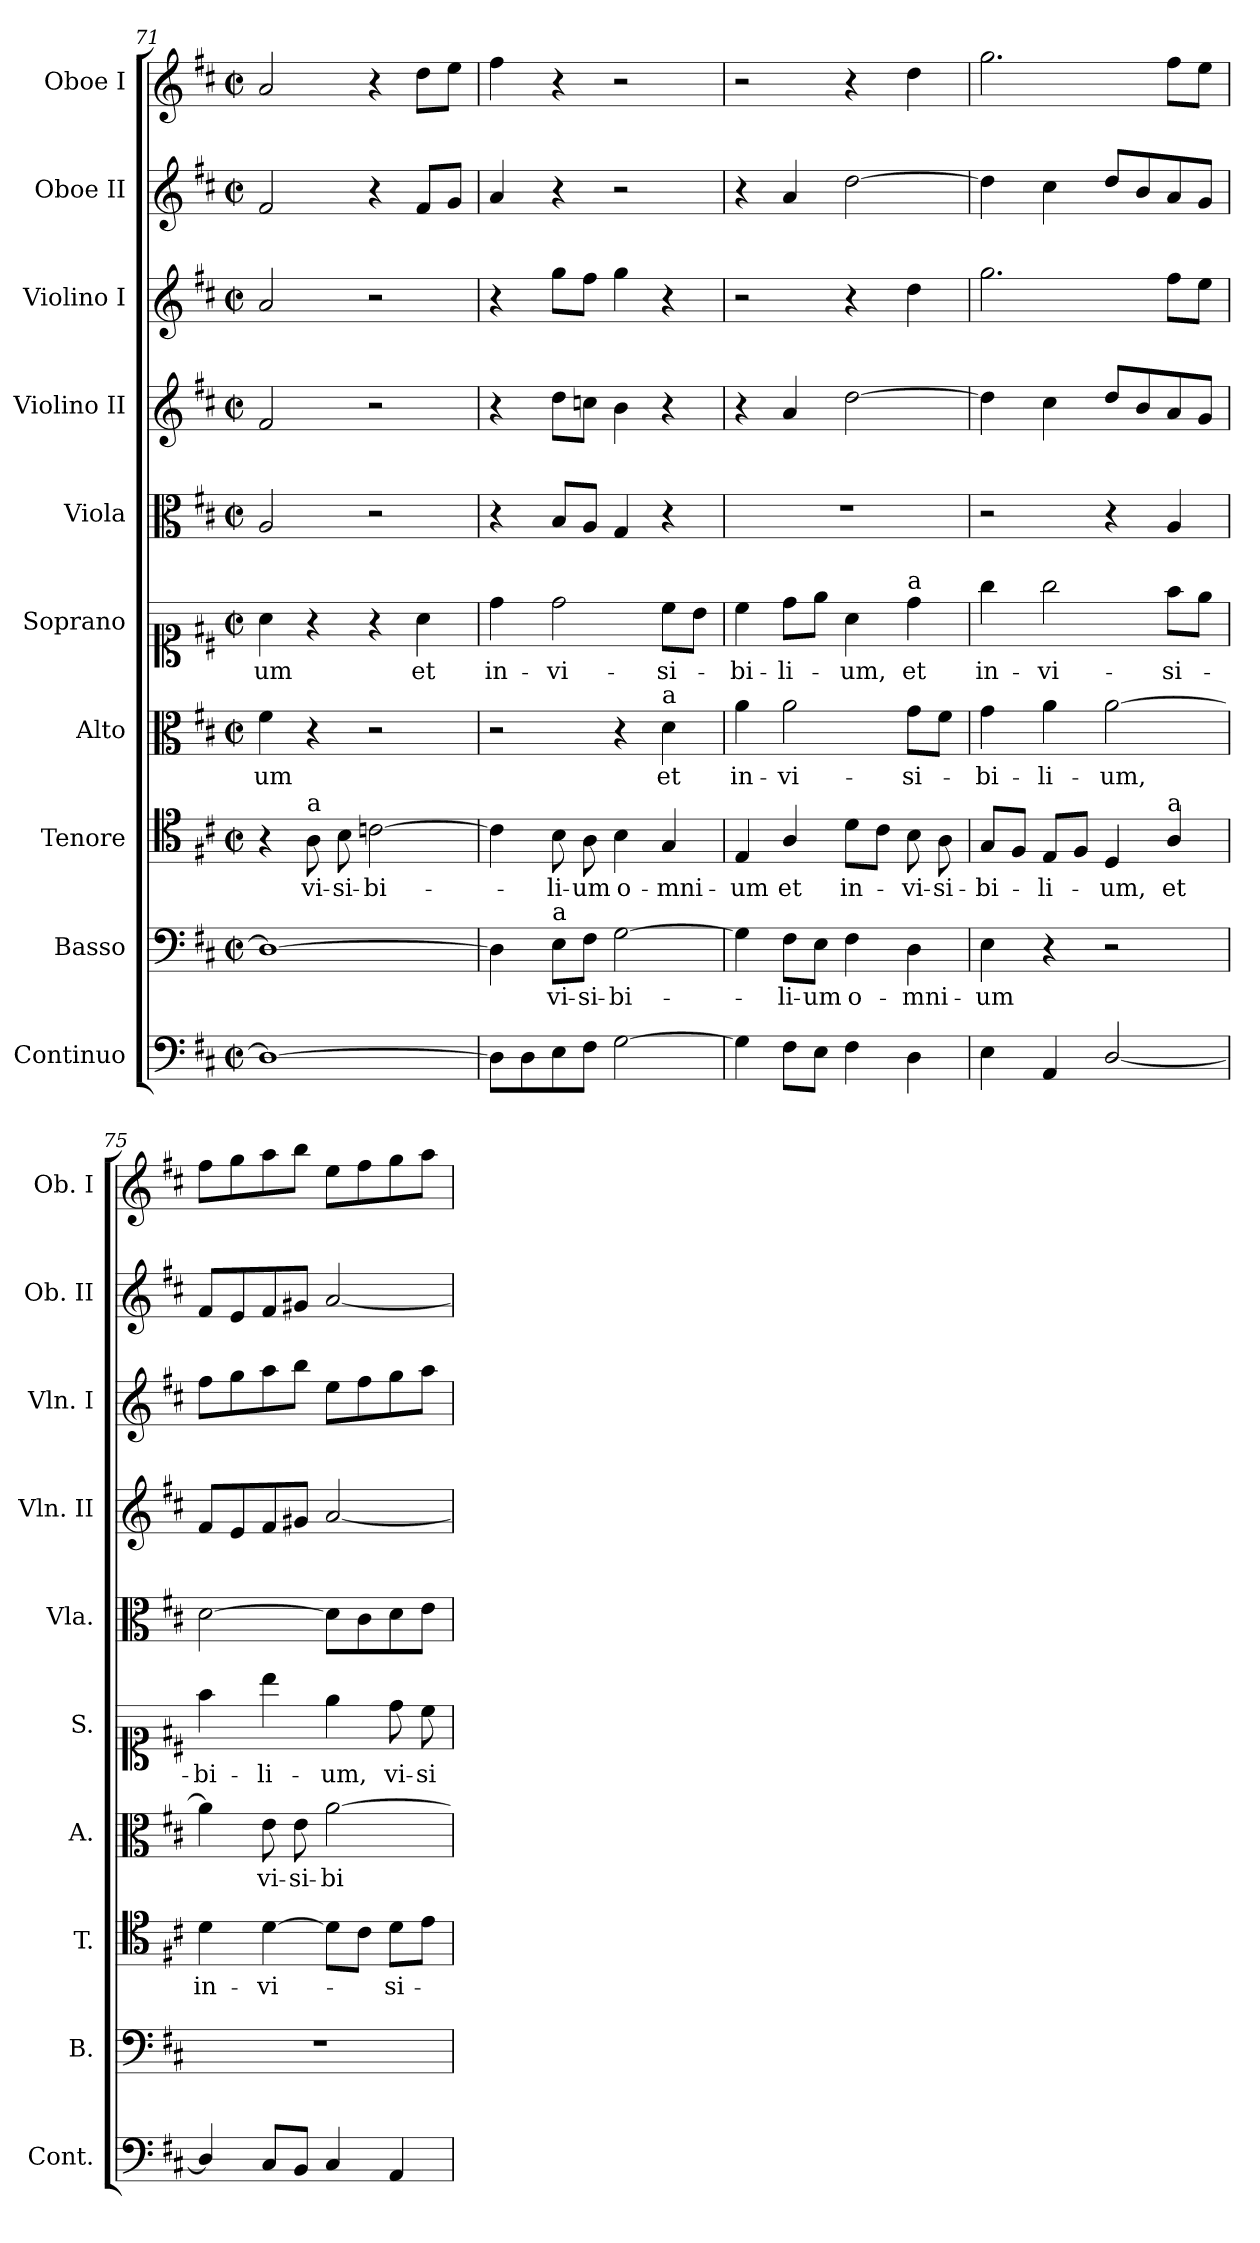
**kern	**kern	**text	**kern	**text	**kern	**text	**kern	**text	**kern	**kern	**kern	**kern	**kern
*part10	*part9	*part9	*part8	*part8	*part7	*part7	*part6	*part6	*part5	*part4	*part3	*part2	*part1
*staff10	*staff9	*staff9	*staff8	*staff8	*staff7	*staff7	*staff6	*staff6	*staff5	*staff4	*staff3	*staff2	*staff1
*I"Continuo	*I"Basso	*	*I"Tenore	*	*I"Alto	*	*I"Soprano	*	*I"Viola	*I"Violino II	*I"Violino I	*I"Oboe II	*I"Oboe I
*I'Cont.	*I'B.	*	*I'T.	*	*I'A.	*	*I'S.	*	*I'Vla.	*I'Vln. II	*I'Vln. I	*I'Ob. II	*I'Ob. I
*clefF4	*clefF4	*	*clefC4	*	*clefC3	*	*clefC1	*	*clefC3	*clefG2	*clefG2	*clefG2	*clefG2
*k[f#c#]	*k[f#c#]	*	*k[f#c#]	*	*k[f#c#]	*	*k[f#c#]	*	*k[f#c#]	*k[f#c#]	*k[f#c#]	*k[f#c#]	*k[f#c#]
*M2/2	*M2/2	*	*M2/2	*	*M2/2	*	*M2/2	*	*M2/2	*M2/2	*M2/2	*M2/2	*M2/2
*met(c|)	*met(c|)	*	*met(c|)	*	*met(c|)	*	*met(c|)	*	*met(c|)	*met(c|)	*met(c|)	*met(c|)	*met(c|)
=71	=71	=71	=71	=71	=71	=71	=71	=71	=71	=71	=71	=71	=71
1D_	1D_	.	4r	.	4f#\	-um	4a\	-um	2A/	2f#/	2a/	2f#/	2a/
!	!	!	!LO:TX:a:t=a	!	!	!	!	!	!	!	!	!	!
.	.	.	8A\	vi-	4r	.	4r	.	.	.	.	.	.
.	.	.	8B\	-si-	.	.	.	.	.	.	.	.	.
.	.	.	[2cn\	-bi-	2r	.	4r	.	2r	2r	2r	4r	4r
.	.	.	.	.	.	.	4a\	et	.	.	.	8f#/L	8dd\L
.	.	.	.	.	.	.	.	.	.	.	.	8g/J	8ee\J
=72	=72	=72	=72	=72	=72	=72	=72	=72	=72	=72	=72	=72	=72
8D\L]	4D\]	.	4c\]	.	2r	.	4dd\	in-	4r	4r	4r	4a/	4ff#\
8D\	.	.	.	.	.	.	.	.	.	.	.	.	.
!	!LO:TX:a:t=a	!	!	!	!	!	!	!	!	!	!	!	!
8E\	8E\L	vi-	8B\	-li-	.	.	2dd\	-vi-	8B/L	8dd\L	8gg\L	4r	4r
8F#\J	8F#\J	-si-	8A\	-um	.	.	.	.	8A/J	8ccn\J	8ff#\J	.	.
[2G\	[2G\	-bi-	4B\	o-	4r	.	.	.	4G/	4b\	4gg\	2r	2r
!	!	!	!	!	!LO:TX:a:t=a	!	!	!	!	!	!	!	!
.	.	.	4G/	-mni-	4d\	et	8cc#\L	-si-	4r	4r	4r	.	.
.	.	.	.	.	.	.	8b\J	.	.	.	.	.	.
=73	=73	=73	=73	=73	=73	=73	=73	=73	=73	=73	=73	=73	=73
4G\]	4G\]	.	4E/	-um	4a\	in-	4cc#\	-bi-	1r	4r	2r	4r	2r
8F#\L	8F#\L	-li-	4A/	et	2a\	-vi-	8dd\L	-li-	.	4a/	.	4a/	.
8E\J	8E\J	-um	.	.	.	.	8ee\J	.	.	.	.	.	.
4F#\	4F#\	o-	8d\L	in-	.	.	4a\	-um,	.	[2dd\	4r	[2dd\	4r
.	.	.	8c#\J	.	.	.	.	.	.	.	.	.	.
!	!	!	!	!	!	!	!LO:TX:a:t=a	!	!	!	!	!	!
4D\	4D\	-mni-	8B\	-vi-	8g\L	-si-	4dd\	et	.	.	4dd\	.	4dd\
.	.	.	8A\	-si-	8f#\J	.	.	.	.	.	.	.	.
=74	=74	=74	=74	=74	=74	=74	=74	=74	=74	=74	=74	=74	=74
4E\	4E\	-um	8G/L	-bi-	4g\	-bi-	4gg\	in-	2r	4dd\]	2.gg\	4dd\]	2.gg\
.	.	.	8F#/J	.	.	.	.	.	.	.	.	.	.
4AA/	4r	.	8E/L	-li-	4a\	-li-	2gg\	-vi-	.	4cc#\	.	4cc#\	.
.	.	.	8F#/J	.	.	.	.	.	.	.	.	.	.
[2D/	2r	.	4D/	-um,	[2a\	-um,	.	.	4r	8dd/L	.	8dd/L	.
.	.	.	.	.	.	.	.	.	.	8b/	.	8b/	.
!	!	!	!LO:TX:a:t=a	!	!	!	!	!	!	!	!	!	!
.	.	.	4A/	et	.	.	8ff#\L	-si-	4A/	8a/	8ff#\L	8a/	8ff#\L
.	.	.	.	.	.	.	8ee\J	.	.	8g/J	8ee\J	8g/J	8ee\J
=75	=75	=75	=75	=75	=75	=75	=75	=75	=75	=75	=75	=75	=75
4D/]	1r	.	4d\	in-	4a\]	.	4ff#\	-bi-	[2d\	8f#/L	8ff#\L	8f#/L	8ff#\L
.	.	.	.	.	.	.	.	.	.	8e/	8gg\	8e/	8gg\
8C#/L	.	.	[4d\	-vi-	8e\	vi-	4bb\	-li-	.	8f#/	8aa\	8f#/	8aa\
8BB/J	.	.	.	.	8e\	-si-	.	.	.	8g#X/J	8bb\J	8g#X/J	8bb\J
4C#/	.	.	8d\L]	.	[2a\	-bi-	4ee\	-um,	8d\L]	[2a/	8ee\L	[2a/	8ee\L
.	.	.	8c#\J	.	.	.	.	.	8c#\	.	8ff#\	.	8ff#\
4AA/	.	.	8d\L	-si-	.	.	8dd\	vi-	8d\	.	8gg\	.	8gg\
.	.	.	8e\J	.	.	.	8cc#\	-si-	8e\J	.	8aa\J	.	8aa\J
=	=	=	=	=	=	=	=	=	=	=	=	=	=
*-	*-	*-	*-	*-	*-	*-	*-	*-	*-	*-	*-	*-	*-
